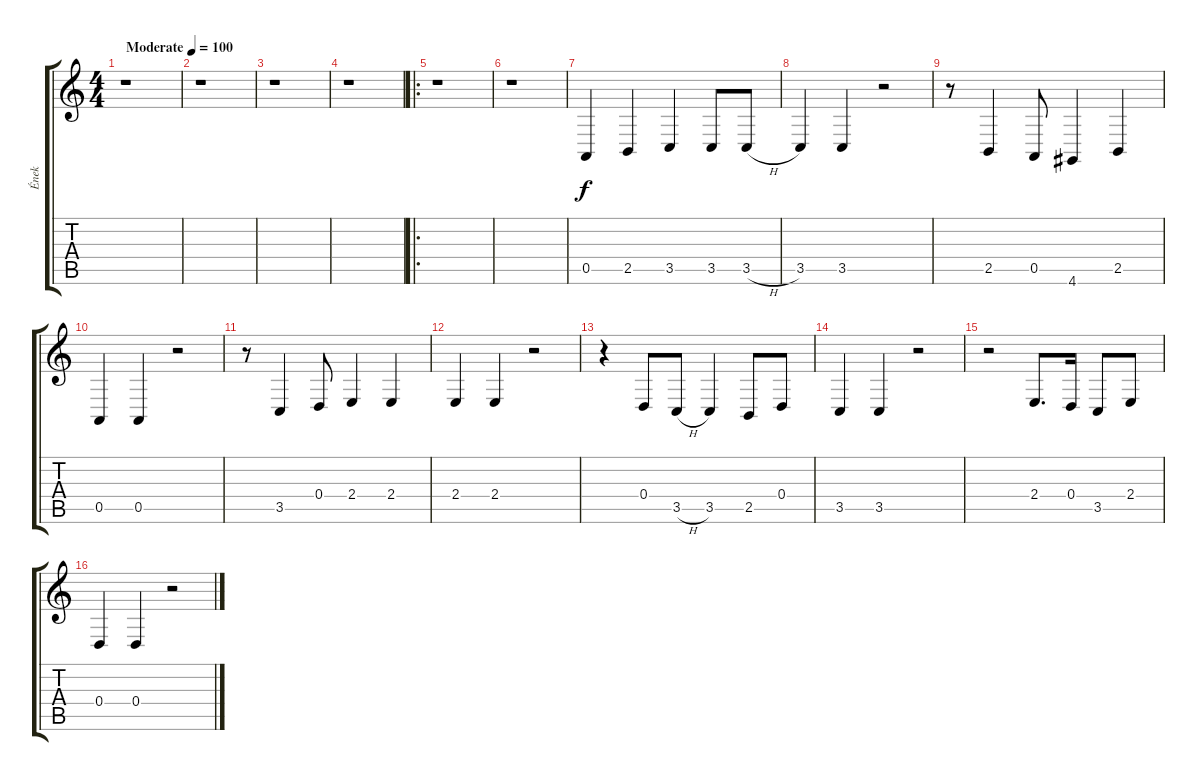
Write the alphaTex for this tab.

\track ("Ének" "Ének") {instrument synthstrings1}
\staff {score tabs}
\tuning (E4 B3 G3 D3 A2 E2) {hide}
\ts (4 4)
\tempo (100 "Moderate")
\clef g2
\ks c
r.1{dy f instrument synthstrings1} |
r.1 |
r.1 |
r.1 |
\ro
r.1 |
r.1 |
0.5.4 2.5.4 3.5.4 3.5.8 3.5{h}.8 |
3.5.4 3.5.4 r.2 |
r.8 2.5.4 0.5.8 4.6.4 2.5.4 |
0.5.4 0.5.4 r.2 |
r.8 3.5.4 0.4.8 2.4.4 2.4.4 |
2.4.4 2.4.4 r.2 |
r.4 0.4.8 3.5{h}.8 3.5.4 2.5.8 0.4.8 |
3.5.4 3.5.4 r.2 |
r.2 2.4.8{d} 0.4.16 3.5.8 2.4.8 |
0.4.4 0.4.4 r.2
